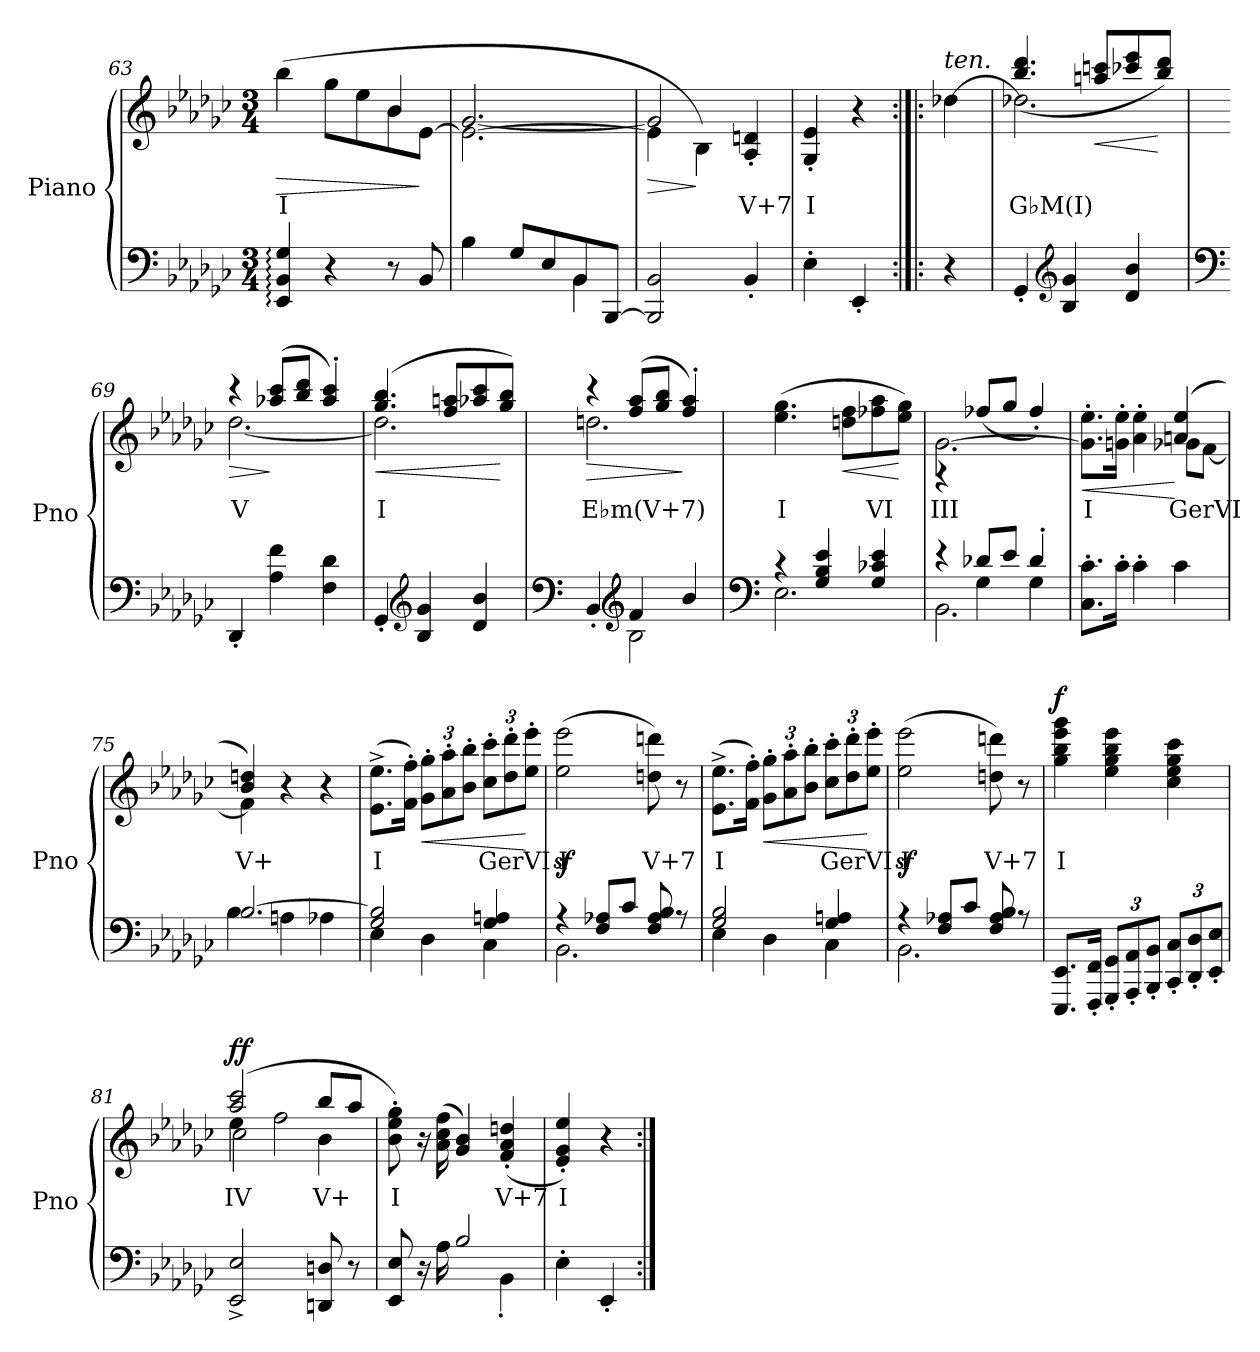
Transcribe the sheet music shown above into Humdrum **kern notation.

**kern	**kern	**text	**dynam
*part1	*part1	*part1	*part1
*staff2	*staff1	*staff1	*staff1/2
*I"Piano	*	*	*
*I'Pno	*	*	*
*clefF4	*clefG2	*	*
*k[b-e-a-d-g-c-]	*k[b-e-a-d-g-c-]	*	*
*M3/4	*M3/4	*	*
=63	=63	=63	=63
!	!	!LO:LY:b	!LO:HP:b
*	*^	*	*
4EE-/: 4BB-/: 4G-/:	(>4bb-\	2ryy	I	>
4r	8gg-\L	.	.	.
.	8ee-\	.	.	.
8r	8b-\	4b-/	.	.
8BB-/	[8e-\J	.	.	]
=64	=64	=64	=64	=64
*^	*	*	*	*
4B-\	2ryy	2.e-\_	[2.g-/	.	.
8G-/L	.	.	.	.	.
8E-/	.	.	.	.	.
8BB-/	4BB-\	.	.	.	.
[8BBB-/J	.	.	.	.	.
*v	*v	*	*	*	*
!!LO:PB:g=z	!!
=65	=65	=65	=65	=65
!	!	!	!	!LO:HP:b
2BBB-/] 2BB-/	4e-\]	2g-/]	.	>
.	4B-\)	.	.	]
!	!	!	!LO:LY:b	!
4BB-'/	4A-/' 4dn/'	4ryy	V+7	.
!!LO:LB:g=z
=66	=66	=66	=66	=66
!	!	!	!LO:LY:b	!
*	*v	*v	*	*
4E-'\	4G-/' 4e-/'	I	.
4EE-'/	4r	.	.
!!LO:PB:g=z
=67:|!|:	=67:|!|:	=67:|!|:	=67:|!|:
!	!LO:TX:a:i:t=ten.	!	!
4r	[4dd-X\	.	.
=68	=68	=68	=68
!	!	!LO:LY:b	!
*	*^	*	*
4GG-'/	2.dd-X\]	(>4.bb-/ 4.ddd-/	G♭M(I)	.
*clefG2	*	*	*	*
4B-/ 4g-/	.	.	.	.
!	!	!	!	!LO:HP:b
.	.	8aan/ 8cccn/L	.	<
4d-/ 4b-/	.	8ccc-X/ 8eee-/	.	.
.	.	8bb-/ 8ddd-/J)	.	[
=69	=69	=69	=69	=69
*clefF4	*	*	*	*
!	!	!	!LO:LY:b	!LO:HP:b
4DD-'/	4r	[2.dd-\	V	>
4A-\ 4f\	(>8aa-X/ 8ccc-/L	.	.	]
.	8bb-/ 8ddd-/J	.	.	.
4F\ 4d-\	4aa-/' 4ccc-/')	.	.	.
=70	=70	=70	=70	=70
!	!	!	!LO:LY:b	!LO:HP:b
4GG-'/	(>4.gg-/ 4.bb-/	2.dd-\]	I	<
*clefG2	*	*	*	*
4B-/ 4g-/	.	.	.	.
.	8ff/ 8aan/L	.	.	.
4d-/ 4b-/	8aa-X/ 8ccc-/	.	.	.
.	8gg-/ 8bb-/J)	.	.	[
=71	=71	=71	=71	=71
*clefF4	*	*	*	*
*^	*	*	*	*
!	!	!	!	!LO:LY:b	!LO:HP:b
4BB-'/	4ryy	4r	2.ddn\	E♭m(V+7)	>
*clefG2	*	*	*	*	*
4f/	2B-\	(>8ff/ 8aa-/L	.	.	.
.	.	8gg-/ 8bb-/J	.	.	.
4b-/	.	4ff/' 4aa-/')	.	.	]
*	*	*v	*v	*	*
!!LO:LB:g=z
=72	=72	=72	=72	=72
*clefF4	*	*	*	*
!	!	!	!LO:LY:b	!
4r	2.E-\	(>4.ee-\ 4.gg-\	I	.
4G-/ 4B-/ 4e-/	.	.	.	.
!	!	!	!	!LO:HP:b
.	.	8ddn\ 8ff\L	.	<
!	!	!	!LO:LY:b	!
4G-/ 4c-X/ 4e-/	.	8ff-X\ 8aa-\	VI	.
.	.	8ee-\ 8gg-\J)	.	[
!!LO:LB:g=z
=73	=73	=73	=73	=73
*	*^	*	*	*
!	!	!	!	!LO:LY:b	!
*	*	*	*^	*	*
4r	2.BB-\	4ryy	[2.g-\	4r	III	.
8d-X/L	.	4G-\	.	(>8ff-X/L	.	.
8e-/J	.	.	.	8gg-/J	.	.
4d-'/	.	4G-\	.	4ff-'/)	.	.
=74	=74	=74	=74	=74	=74	=74
!	!	!	!	!	!LO:LY:b	!LO:HP:b
*v	*v	*v	*	*	*	*
8.C-\' 8.c-\'L	8.g-\]' 8.ee-\'L	2ryy	I	<
16c-'\Jk	16gn\' 16ee-\'Jk	.	.	.
4c-'\	4a-\' 4ee-\'	.	.	.
!	!	!	!LO:LY:b	!
4c-\	(>4an/ 4ee-/	8g-X\L	GerVI	[
.	.	[8f\J	.	.
=75	=75	=75	=75	=75
*^	*	*	*	*
!	!	!	!	!LO:LY:b	!
[2.B-/	4B-\	4b-/ 4ddn/)	4f\]	V+	.
.	4An\	4r	2ryy	.	.
.	4A-X\	4r	.	.	.
*	*	*v	*v	*	*
=76	=76	=76	=76	=76
!	!	!	!LO:LY:b	!
2G-/ 2B-/]	4E-\	(>8.e-\^ 8.ee-\^L	I	.
.	.	16f\' 16ff\'Jk)	.	.
*	*	*Xbrackettup	*	*
!	!	!	!	!LO:HP:b
.	4D-\	12g-\' 12gg-\'L	.	<
.	.	12a-\' 12aa-\'	.	.
.	.	12b-\' 12bb-\'J	.	.
!	!	!	!LO:LY:b	!
4G-/ 4An/	4C-\	12cc-\' 12ccc-\'L	GerVI	.
.	.	12dd-\' 12ddd-\'	.	.
.	.	12ee-\' 12eee-\'J	.	[
=77	=77	=77	=77	=77
!	!	!	!LO:LY:b	!
4r	2.BB-\	(>2ee-\z< 2eee-\z<	I	.
8F/ 8A-X/L	.	.	.	.
8c-/J	.	.	.	.
!	!	!	!LO:LY:b	!
8F/ 8A-/ 8B-/	.	8ddn\ 8dddn\)	V+7	.
8r	.	8r	.	.
!!LO:LB:g=z
=78	=78	=78	=78	=78
!	!	!	!LO:LY:b	!
2G-/ 2B-/	4E-\	(>8.e-\^ 8.ee-\^L	I	.
.	.	16f\' 16ff\'Jk)	.	.
!	!	!	!	!LO:HP:b
.	4D-\	12g-\' 12gg-\'L	.	<
.	.	12a-\' 12aa-\'	.	.
.	.	12b-\' 12bb-\'J	.	.
!	!	!	!LO:LY:b	!
4G-/ 4An/	4C-\	12cc-\' 12ccc-\'L	GerVI	.
.	.	12dd-\' 12ddd-\'	.	.
.	.	12ee-\' 12eee-\'J	.	[
=79	=79	=79	=79	=79
!	!	!	!LO:LY:b	!
4r	2.BB-\	(>2ee-\z< 2eee-\z<	I	.
8F/ 8A-X/L	.	.	.	.
8c-/J	.	.	.	.
!	!	!	!LO:LY:b	!
8F/ 8A-/ 8B-/	.	8ddn\ 8dddn\)	V+7	.
8r	.	8r	.	.
*v	*v	*	*	*
=80	=80	=80	=80
!	!	!LO:LY:b	!LO:DY:b
8.EEE-/ 8.EE-/L	4gg-\ 4bb-\ 4eee-\ 4ggg-\	I	f
16FFF/' 16FF/'Jk	.	.	.
*Xbrackettup	*	*	*
12GGG-/' 12GG-/'L	4ee-\ 4gg-\ 4bb-\ 4eee-\	.	.
12AAA-/' 12AA-/'	.	.	.
12BBB-/' 12BB-/'J	.	.	.
12CC-/' 12C-/'L	4cc-\ 4ee-\ 4gg-\ 4ccc-\	.	.
12DD-/' 12D-/'	.	.	.
12EE-/' 12E-/'J	.	.	.
=81	=81	=81	=81
*	*^	*	*
*	*	*^	*	*
!	!	!	!	!LO:LY:b	!LO:DY:b
2EE-/^ 2E-/^	(>2aa-/ 2ccc-/	4ee-\	2cc-\	IV	ff
.	.	2ff\	.	.	.
!	!	!	!	!LO:LY:b	!
8DDn/ 8Dn/	8bb-/L	.	4b-\	V+	.
8r	8aa-/J	.	.	.	.
*	*v	*v	*v	*	*
=82	=82	=82	=82
*^	*	*	*
!	!	!	!LO:LY:b	!
8EE-/ 8E-/	4ryy	8b-\' 8ee-\' 8gg-\')	I	.
16r	.	16r	.	.
16A-\	.	(>16a-\ 16cc-\ 16ff\	.	.
2B-/	4B-\yy	4g-/ 4b-/)	.	.
!	!	!	!LO:LY:b	!
.	4BB-'\	(>4f/' 4a-/' 4ddn/'	V+7	.
!!LO:LB:g=z
=83	=83	=83	=83	=83
!	!	!	!LO:LY:b	!
*v	*v	*	*	*
4E-'\	4e-/' 4g-/' 4ee-/')	I	.
4EE-'/	4r	.	.
=:|!	=:|!	=:|!	=:|!
*-	*-	*-	*-
